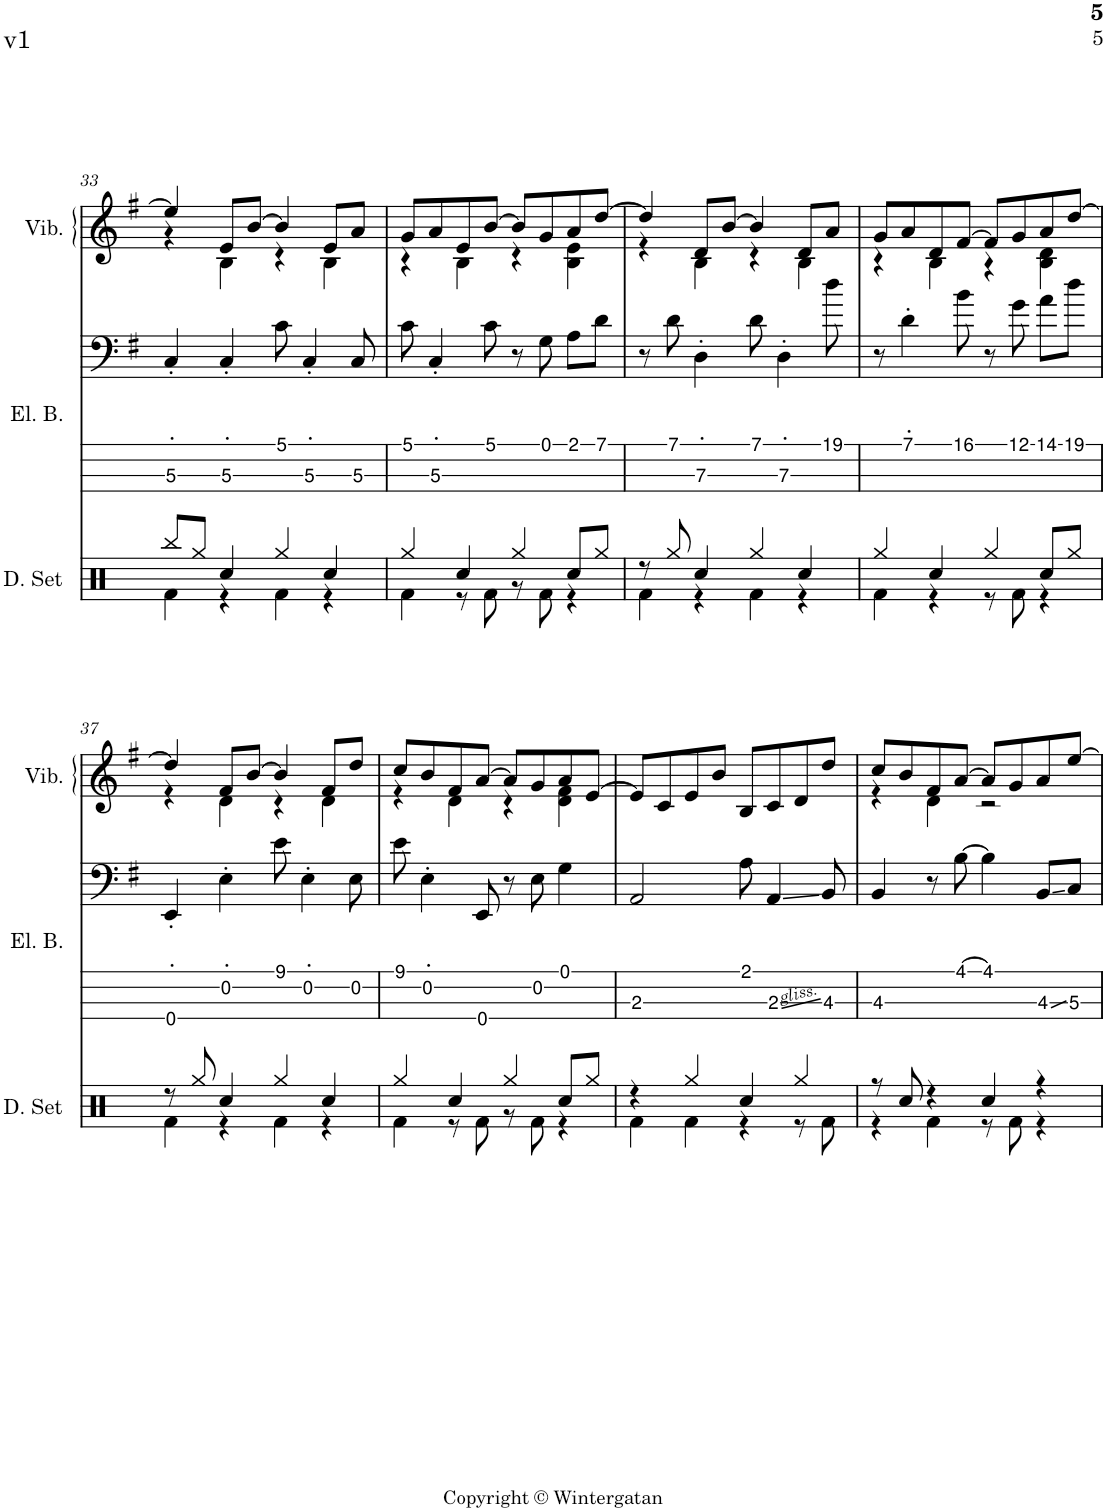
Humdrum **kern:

**kern	**kern	**kern	**kern
*part3	*part2	*part2	*part1
*staff4	*staff3	*staff2	*staff1
*I"Drumset	*I"Electric Bass	*	*I"Vibraphone
*I'D. Set	*I'El. B.	*	*I'Vib.
!!LO:PB:g=z
*clefX	*	*clefF4	*clefG2
*	*Trd7c12	*Trd7c12	*Trd-7c-12
*k[]	*k[f#]	*k[f#]	*k[f#]
*	*G:	*G:	*G:
*M4/4	*M4/4	*M4/4	*M4/4
=33	=33	=33	=33
*^	*	*	*^
8Rbb/L	4Rf\	4C'	4C'/	4ee/]	4r
8Rgg/J	.	.	.	.	.
4Rcc/	4r	4C'	4C'/	8e/L	4B\
.	.	.	.	[8b/J	.
4Rgg/	4Rf\	8c	8c\	4b/]	4r
.	.	4C'	4C'/	.	.
4Rcc/	4r	.	.	8e/L	4B\
.	.	8C	8C/	8a/J	.
=34	=34	=34	=34	=34	=34
4Rgg/	4Rf\	8c	8c\	8g/L	4r
.	.	4C'	4C'/	8a/	.
4Rcc/	8r	.	.	8e/	4B\
.	8Rf\	8c	8c\	[8b/J	.
4Rgg/	8r	8r	8r	8b/L]	4r
.	8Rf\	8G	8G\	8g/	.
8Rcc/L	4r	8AL	8A\L	8a/	4B\ 4e\
8Rgg/J	.	8dJ	8d\J	[8dd/J	.
=35	=35	=35	=35	=35	=35
8r	4Rf\	8r	8r	4dd/]	4r
8Rgg/	.	8d	8d\	.	.
4Rcc/	4r	4D'	4D'\	8d/L	4B\
.	.	.	.	[8b/J	.
4Rgg/	4Rf\	8d	8d\	4b/]	4r
.	.	4D'	4D'\	.	.
4Rcc/	4r	.	.	8d/L	4B\
.	.	8dd	8dd\	8a/J	.
=36	=36	=36	=36	=36	=36
4Rgg/	4Rf\	8r	8r	8g/L	4r
.	.	4d'	4d'\	8a/	.
4Rcc/	4r	.	.	8d/	4B\
.	.	8b	8b\	[8f#/J	.
4Rgg/	8r	8r	8r	8f#/L]	4r
.	8Rf\	8g	8g\	8g/	.
8Rcc/L	4r	8aL	8a\L	8a/	4B\ 4d\
8Rgg/J	.	8ddJ	8dd\J	[8dd/J	.
!!LO:LB:g=z	!!
=37	=37	=37	=37	=37	=37
8r	4Rf\	4EE'	4EE'/	4dd/]	4r
8Rgg/	.	.	.	.	.
4Rcc/	4r	4E'	4E'\	8f#/L	4d\
.	.	.	.	[8b/J	.
4Rgg/	4Rf\	8e	8e\	4b/]	4r
.	.	4E'	4E'\	.	.
4Rcc/	4r	.	.	8f#/L	4d\
.	.	8E	8E\	8dd/J	.
=38	=38	=38	=38	=38	=38
4Rgg/	4Rf\	8e	8e\	8cc/L	4r
.	.	4E'	4E'\	8b/	.
4Rcc/	8r	.	.	8f#/	4d\
.	8Rf\	8EE	8EE/	[8a/J	.
4Rgg/	8r	8r	8r	8a/L]	4r
.	8Rf\	8E	8E\	8g/	.
8Rcc/L	4r	4G	4G\	8a/	4d\ 4f#\
8Rgg/J	.	.	.	[8e/J	.
*	*	*	*	*v	*v
=39	=39	=39	=39	=39
4r	4Rf\	2AA	2AA/	8e/L]
.	.	.	.	8c/
4Rgg/	4Rf\	.	.	8e/
.	.	.	.	8b/J
4Rcc/	4r	8A	8A\	8B/L
.	.	4AA	4AA/	8c/
4Rgg/	8r	.	.	8d/
.	8Rf\	8BB	8BB/	8dd/J
=40	=40	=40	=40	=40
*	*	*	*	*^
8r	4r	4BB	4BB/	8cc/L	4r
8Rcc/	.	.	.	8b/	.
4r	4Rf\	8r	8r	8f#/	4d\
.	.	[8B	[8B\	[8a/J	.
4Rcc/	8r	4B]	4B\]	8a/L]	2r
.	8Rf\	.	.	8g/	.
4r	4r	8BBL	8BB/L	8a/	.
.	.	8CJ	8C/J	[8ee/J	.
*v	*v	*	*	*v	*v
=	=	=	=
*-	*-	*-	*-
